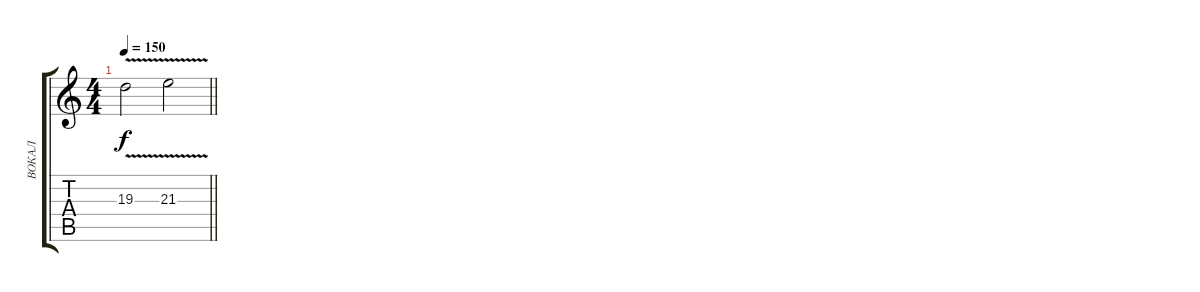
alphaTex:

\track ("ВОКАЛ" "ВОКАЛ") {instrument viola}
\staff {score tabs}
\tuning (E4 B3 G3 D3 A2 E2) {hide}
\ts (4 4)
\tempo 150
\clef g2
\barLineRight lightlight
\ks c
19.3{v}.2{dy f} 21.3{v}.2
